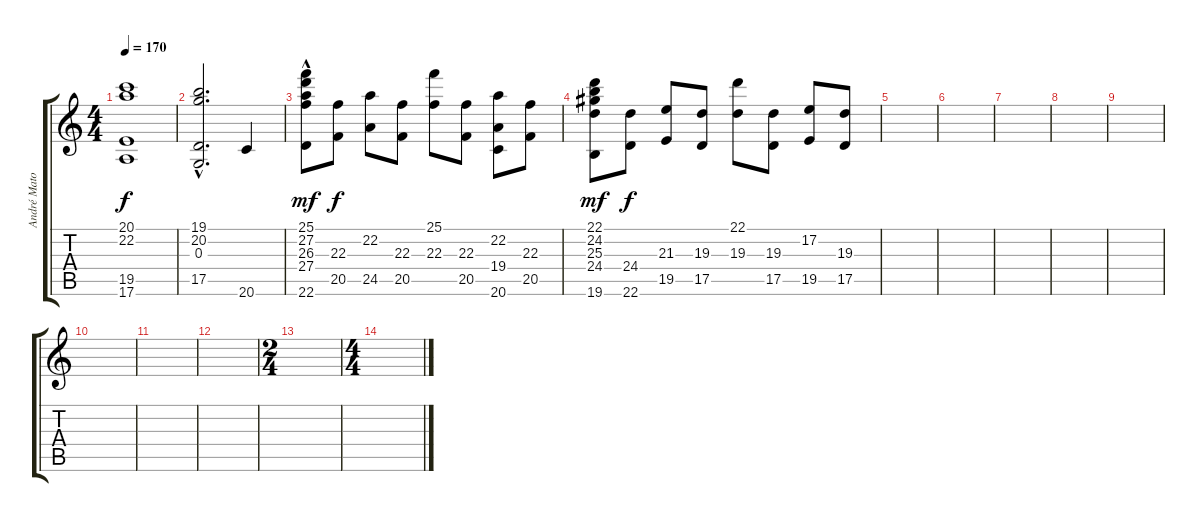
\track ("André Matos (Teclado)" "André Mato") {instrument stringensemble1}
\staff {score tabs}
\tuning (E4 B3 G3 D3 A2 E2) {hide}
\ts (4 4)
\tempo 170
\clef g2
\ks c
(20.1 22.2 19.5 17.6).1{dy f} |
(19.1 20.2 0.3{hac} 17.5{hac}).2{d} 20.6.4 |
(25.1 27.2 26.3 27.4 22.6{hac}).8{dy mf} (22.3 20.5).8{dy f} (22.2 24.5).8 (22.3 20.5).8 (25.1 22.3).8 (22.3 20.5).8 (22.2 19.4 20.6).8 (22.3 20.5).8 |
(22.1 24.2 25.3 24.4 19.6).8{dy mf} (24.4 22.6).8{dy f} (21.3 19.5).8 (19.3 17.5).8 (22.1 19.3).8 (19.3 17.5).8 (17.2 19.5).8 (19.3 17.5).8 |
|
|
|
|
|
|
|
|
\ts (2 4)
|
\ts (4 4)
